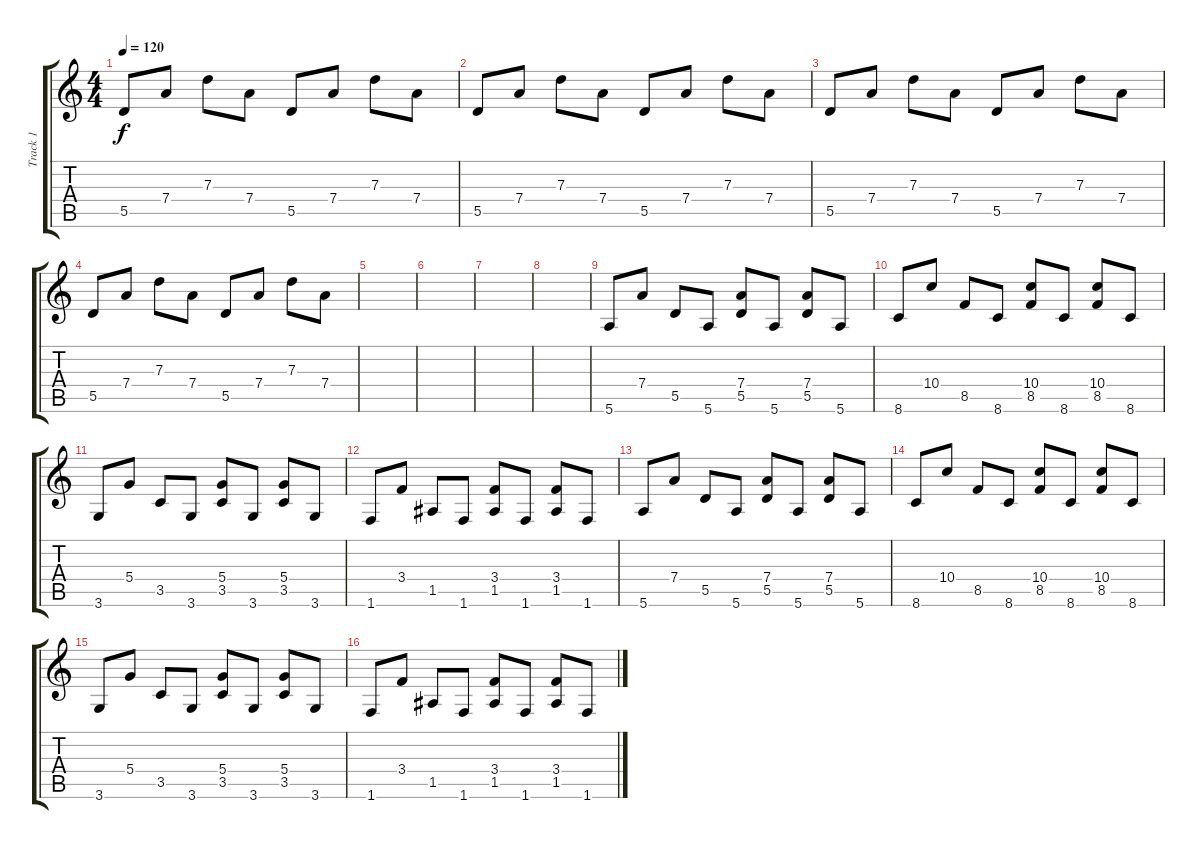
\track ("Track 1" "Track 1") {instrument distortionguitar}
\staff {score tabs}
\tuning (E4 B3 G3 D3 A2 E2) {hide}
\ts (4 4)
\tempo 120
\clef g2
\ks c
5.5.8{dy f} 7.4.8 7.3.8 7.4.8 5.5.8 7.4.8 7.3.8 7.4.8 |
5.5.8 7.4.8 7.3.8 7.4.8 5.5.8 7.4.8 7.3.8 7.4.8 |
5.5.8 7.4.8 7.3.8 7.4.8 5.5.8 7.4.8 7.3.8 7.4.8 |
5.5.8 7.4.8 7.3.8 7.4.8 5.5.8 7.4.8 7.3.8 7.4.8 |
|
|
|
|
5.6.8 7.4.8 5.5.8 5.6.8 (7.4 5.5).8 5.6.8 (7.4 5.5).8 5.6.8 |
8.6.8 10.4.8 8.5.8 8.6.8 (10.4 8.5).8 8.6.8 (10.4 8.5).8 8.6.8 |
3.6.8 5.4.8 3.5.8 3.6.8 (5.4 3.5).8 3.6.8 (5.4 3.5).8 3.6.8 |
1.6.8 3.4.8 1.5.8 1.6.8 (3.4 1.5).8 1.6.8 (3.4 1.5).8 1.6.8 |
5.6.8 7.4.8 5.5.8 5.6.8 (7.4 5.5).8 5.6.8 (7.4 5.5).8 5.6.8 |
8.6.8 10.4.8 8.5.8 8.6.8 (10.4 8.5).8 8.6.8 (10.4 8.5).8 8.6.8 |
3.6.8 5.4.8 3.5.8 3.6.8 (5.4 3.5).8 3.6.8 (5.4 3.5).8 3.6.8 |
1.6.8 3.4.8 1.5.8 1.6.8 (3.4 1.5).8 1.6.8 (3.4 1.5).8 1.6.8
